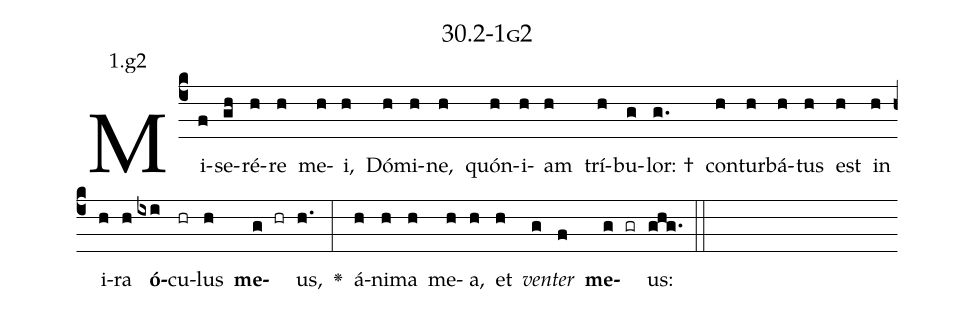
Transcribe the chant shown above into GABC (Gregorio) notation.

name: 30.2-1g2;
annotation: 1.g2;
%%
(c4)Mi(f)se(gh)ré(h)re(h) me(h)i,(h) Dó(h)mi(h)ne,(h) quón(h)i(h)am(h) trí(h)bu(g)lor: †(g.) con(h)tur(h)bá(h)tus(h) est(h) in(h) i(h)ra(h) <b>ó</b>(ixi)cu(hr)lus(h) <b>me</b>(g hr)us,(h.) <v>\greheightstar</v>(:) á(h)ni(h)ma(h) me(h)a,(h) et(h) <i>ven</i>(g)<i>ter</i>(f) <b>me</b>(g gr)us:(ghg.) (::)


%E(h) u(h) o(g) u(f) a(g) e.(ghg.) (::)
